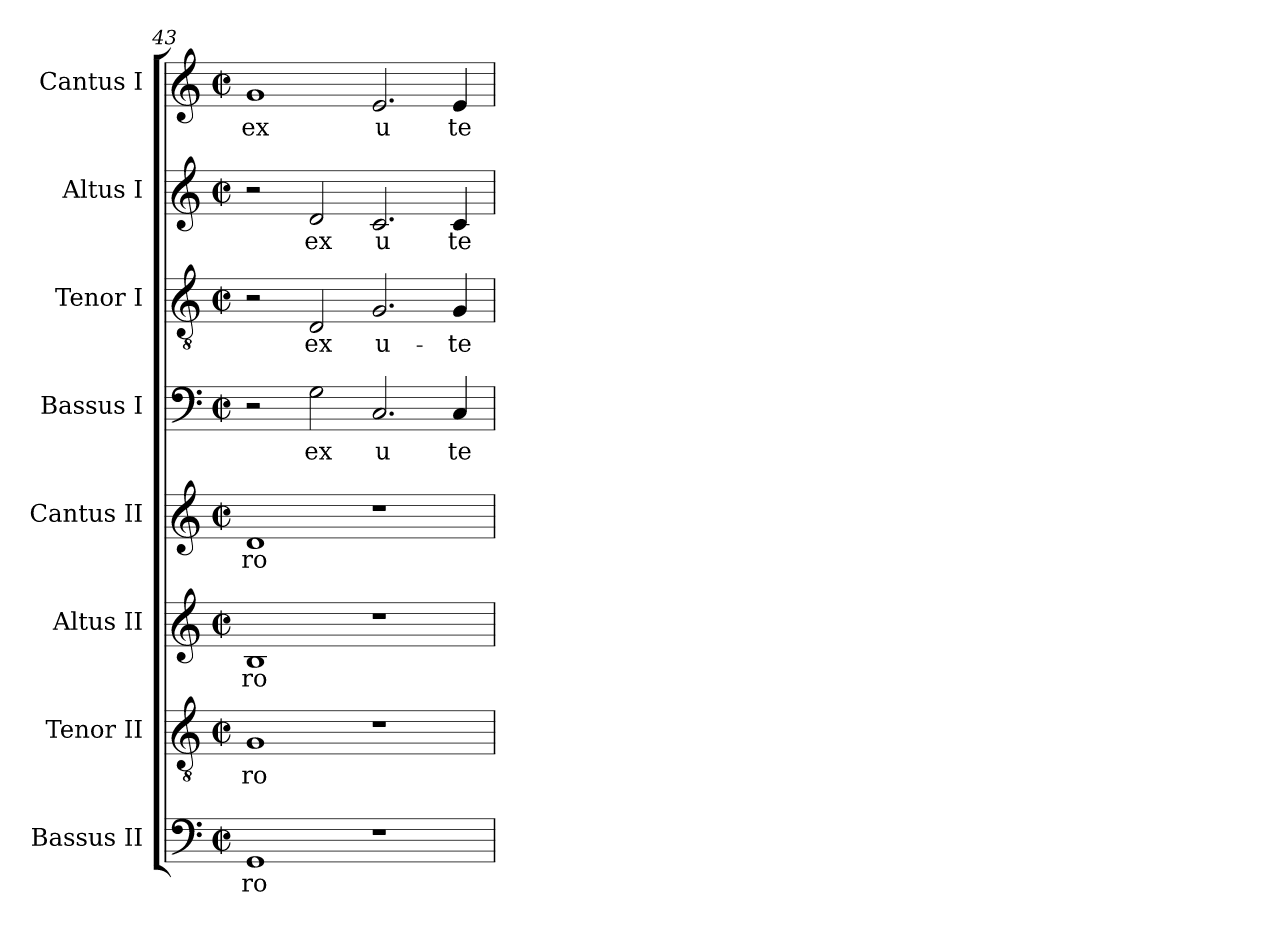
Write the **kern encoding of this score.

**kern	**text	**kern	**text	**kern	**text	**kern	**text	**kern	**text	**kern	**text	**kern	**text	**kern	**text
*part8	*part8	*part7	*part7	*part6	*part6	*part5	*part5	*part4	*part4	*part3	*part3	*part2	*part2	*part1	*part1
*staff8	*staff8	*staff7	*staff7	*staff6	*staff6	*staff5	*staff5	*staff4	*staff4	*staff3	*staff3	*staff2	*staff2	*staff1	*staff1
*I"Bassus II	*	*I"Tenor II	*	*I"Altus II	*	*I"Cantus II	*	*I"Bassus I	*	*I"Tenor I	*	*I"Altus I	*	*I"Cantus I	*
*clefF4	*	*clefGv2	*	*clefG2	*	*clefG2	*	*clefF4	*	*clefGv2	*	*clefG2	*	*clefG2	*
*M2/2	*	*M2/2	*	*M2/2	*	*M2/2	*	*M2/2	*	*M2/2	*	*M2/2	*	*M2/2	*
*met(c|)	*	*met(c|)	*	*met(c|)	*	*met(c|)	*	*met(c|)	*	*met(c|)	*	*met(c|)	*	*met(c|)	*
=43	=43	=43	=43	=43	=43	=43	=43	=43	=43	=43	=43	=43	=43	=43	=43
!	!LO:LY:b:cj	!	!LO:LY:b:cj	!	!LO:LY:b:cj	!	!LO:LY:b:cj	!	!	!	!	!	!	!	!LO:LY:b:cj
1GG	ro	1G	ro	1B	ro	1d	-ro	2r	.	2r	.	2r	.	1g	ex
!	!	!	!	!	!	!	!	!	!LO:LY:b:cj	!	!LO:LY:b:cj	!	!LO:LY:b:cj	!	!
.	.	.	.	.	.	.	.	2G\	ex	2D/	ex	2d/	ex	.	.
!	!	!	!	!	!	!	!	!	!LO:LY:b:cj	!	!LO:LY:b:cj	!	!LO:LY:b:cj	!	!LO:LY:b:cj
1r	.	1r	.	1r	.	1r	.	2.C/	u	2.G/	u-	2.c/	u	2.e/	u
!	!	!	!	!	!	!	!	!	!LO:LY:b:cj	!	!LO:LY:b:cj	!	!LO:LY:b:cj	!	!LO:LY:b:cj
.	.	.	.	.	.	.	.	4C/	te	4G/	-te-	4c/	te	4e/	te
=	=	=	=	=	=	=	=	=	=	=	=	=	=	=	=
*-	*-	*-	*-	*-	*-	*-	*-	*-	*-	*-	*-	*-	*-	*-	*-
